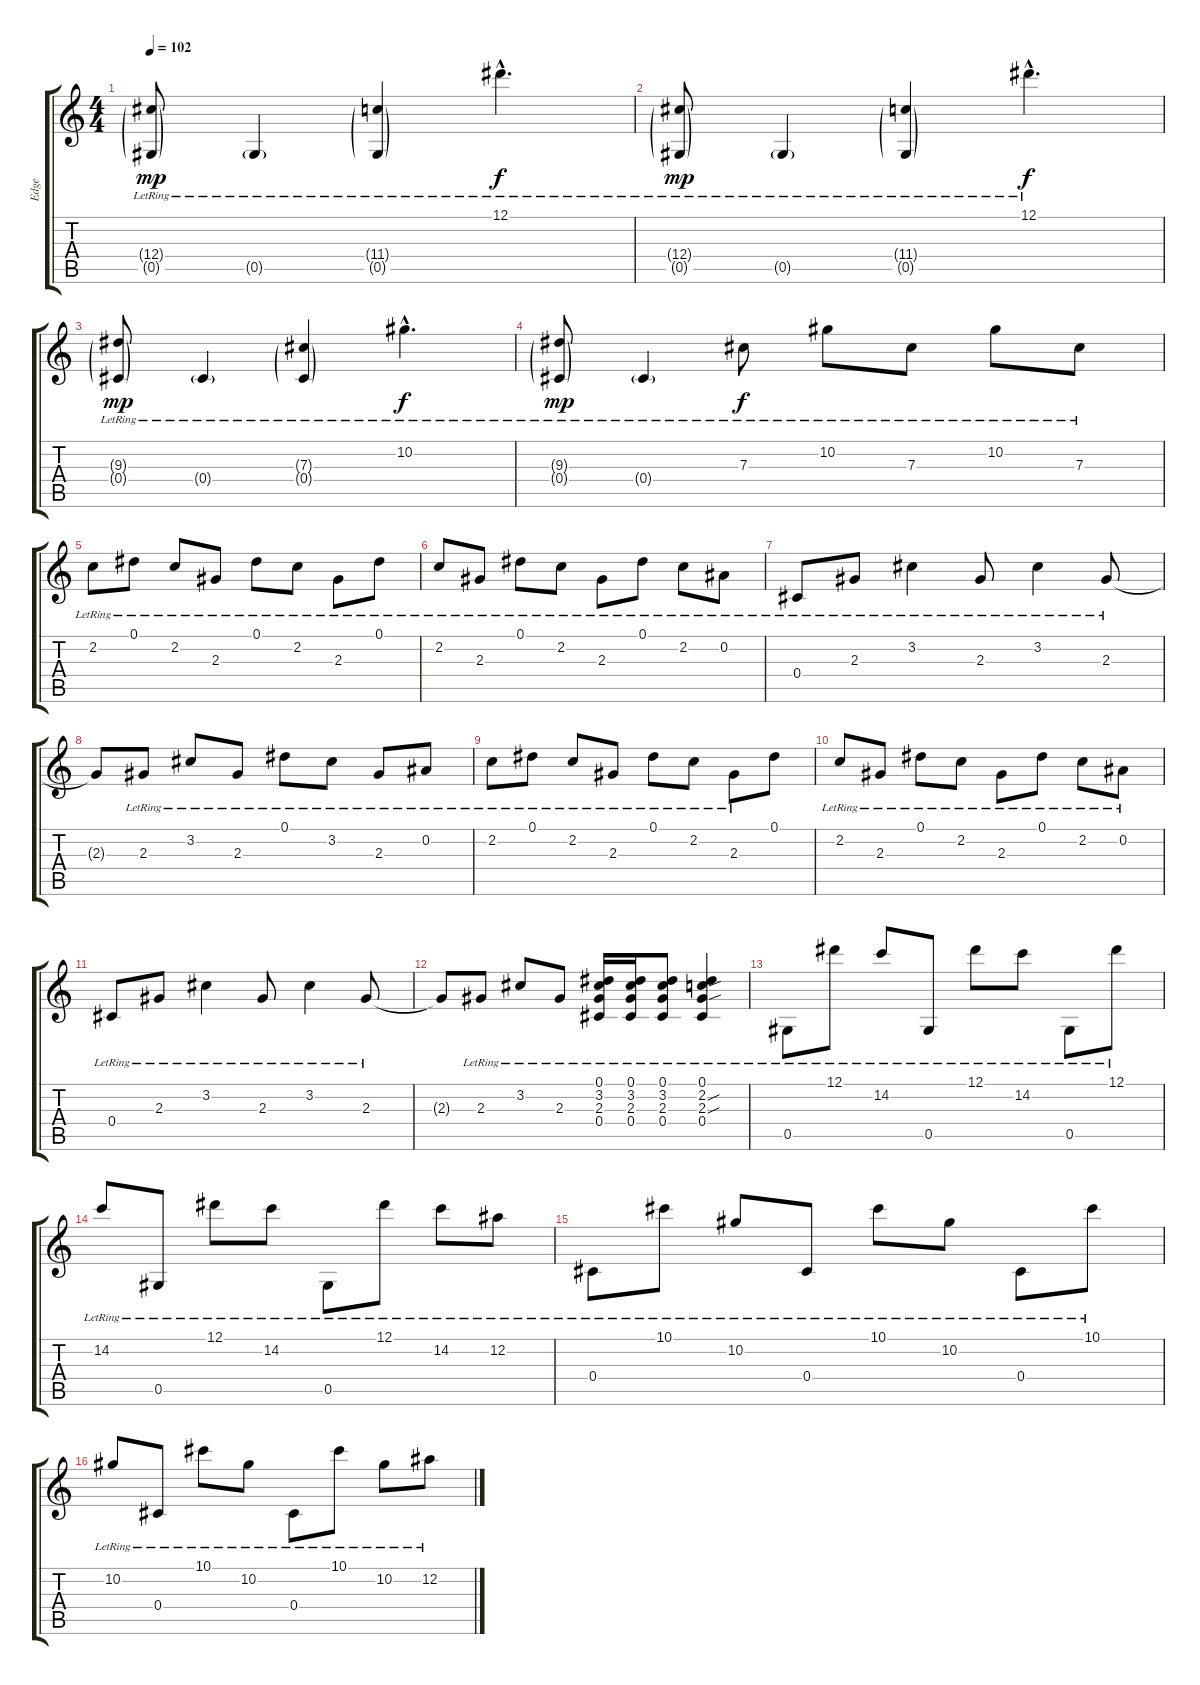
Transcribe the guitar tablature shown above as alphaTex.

\track ("Edge" "Edge") {instrument electricguitarjazz}
\staff {score tabs}
\tuning (Eb4 Bb3 Gb3 Db3 Ab2 Eb2) {hide}
\ts (4 4)
\tempo 102
\clef g2
\ks c
(12.4{g lr} 0.5{g lr}).8{dy mp} 0.5{g lr}.4 (11.4{g lr} 0.5{g lr}).4 12.1{hac lr}.4{d dy f} |
(12.4{g lr} 0.5{g lr}).8{dy mp} 0.5{g lr}.4 (11.4{g lr} 0.5{g lr}).4 12.1{hac lr}.4{d dy f} |
(9.3{g lr} 0.4{g lr}).8{dy mp} 0.4{g lr}.4 (7.3{g lr} 0.4{g lr}).4 10.2{hac lr}.4{d dy f} |
(9.3{g lr} 0.4{g lr}).8{dy mp} 0.4{g lr}.4 7.3{lr}.8{dy f} 10.2{lr}.8 7.3{lr}.8 10.2{lr}.8 7.3{lr}.8 |
2.2{lr}.8 0.1{lr}.8 2.2{lr}.8 2.3{lr}.8 0.1{lr}.8 2.2{lr}.8 2.3{lr}.8 0.1{lr}.8 |
2.2{lr}.8 2.3{lr}.8 0.1{lr}.8 2.2{lr}.8 2.3{lr}.8 0.1{lr}.8 2.2{lr}.8 0.2{lr}.8 |
0.4{lr}.8 2.3{lr}.8 3.2{lr}.4 2.3{lr}.8 3.2{lr}.4 2.3{lr}.8 |
2.3{t}.8 2.3{lr}.8 3.2{lr}.8 2.3{lr}.8 0.1{lr}.8 3.2{lr}.8 2.3{lr}.8 0.2{lr}.8 |
2.2{lr}.8 0.1{lr}.8 2.2{lr}.8 2.3{lr}.8 0.1{lr}.8 2.2{lr}.8 2.3{lr}.8 0.1.8 |
2.2{lr}.8 2.3{lr}.8 0.1{lr}.8 2.2{lr}.8 2.3{lr}.8 0.1{lr}.8 2.2{lr}.8 0.2{lr}.8 |
0.4{lr}.8 2.3{lr}.8 3.2{lr}.4 2.3{lr}.8 3.2{lr}.4 2.3{lr}.8 |
2.3{t}.8 2.3{lr}.8 3.2{lr}.8 2.3{lr}.8 (0.1{lr} 3.2{lr} 2.3{lr} 0.4{lr}).16 (0.1{lr} 3.2{lr} 2.3{lr} 0.4{lr}).16 (0.1{lr} 3.2{lr} 2.3{lr} 0.4{lr}).8 (0.1{lr} 2.2{sou} 2.3{sou} 0.4{lr}).4 |
0.5{lr}.8 12.1{lr}.8 14.2{lr}.8 0.5{lr}.8 12.1{lr}.8 14.2{lr}.8 0.5{lr}.8 12.1{lr}.8 |
14.2{lr}.8 0.5{lr}.8 12.1{lr}.8 14.2{lr}.8 0.5{lr}.8 12.1{lr}.8 14.2{lr}.8 12.2{lr}.8 |
0.4{lr}.8 10.1{lr}.8 10.2{lr}.8 0.4{lr}.8 10.1{lr}.8 10.2{lr}.8 0.4{lr}.8 10.1{lr}.8 |
10.2{lr}.8 0.4{lr}.8 10.1{lr}.8 10.2{lr}.8 0.4{lr}.8 10.1{lr}.8 10.2{lr}.8 12.2{lr}.8
